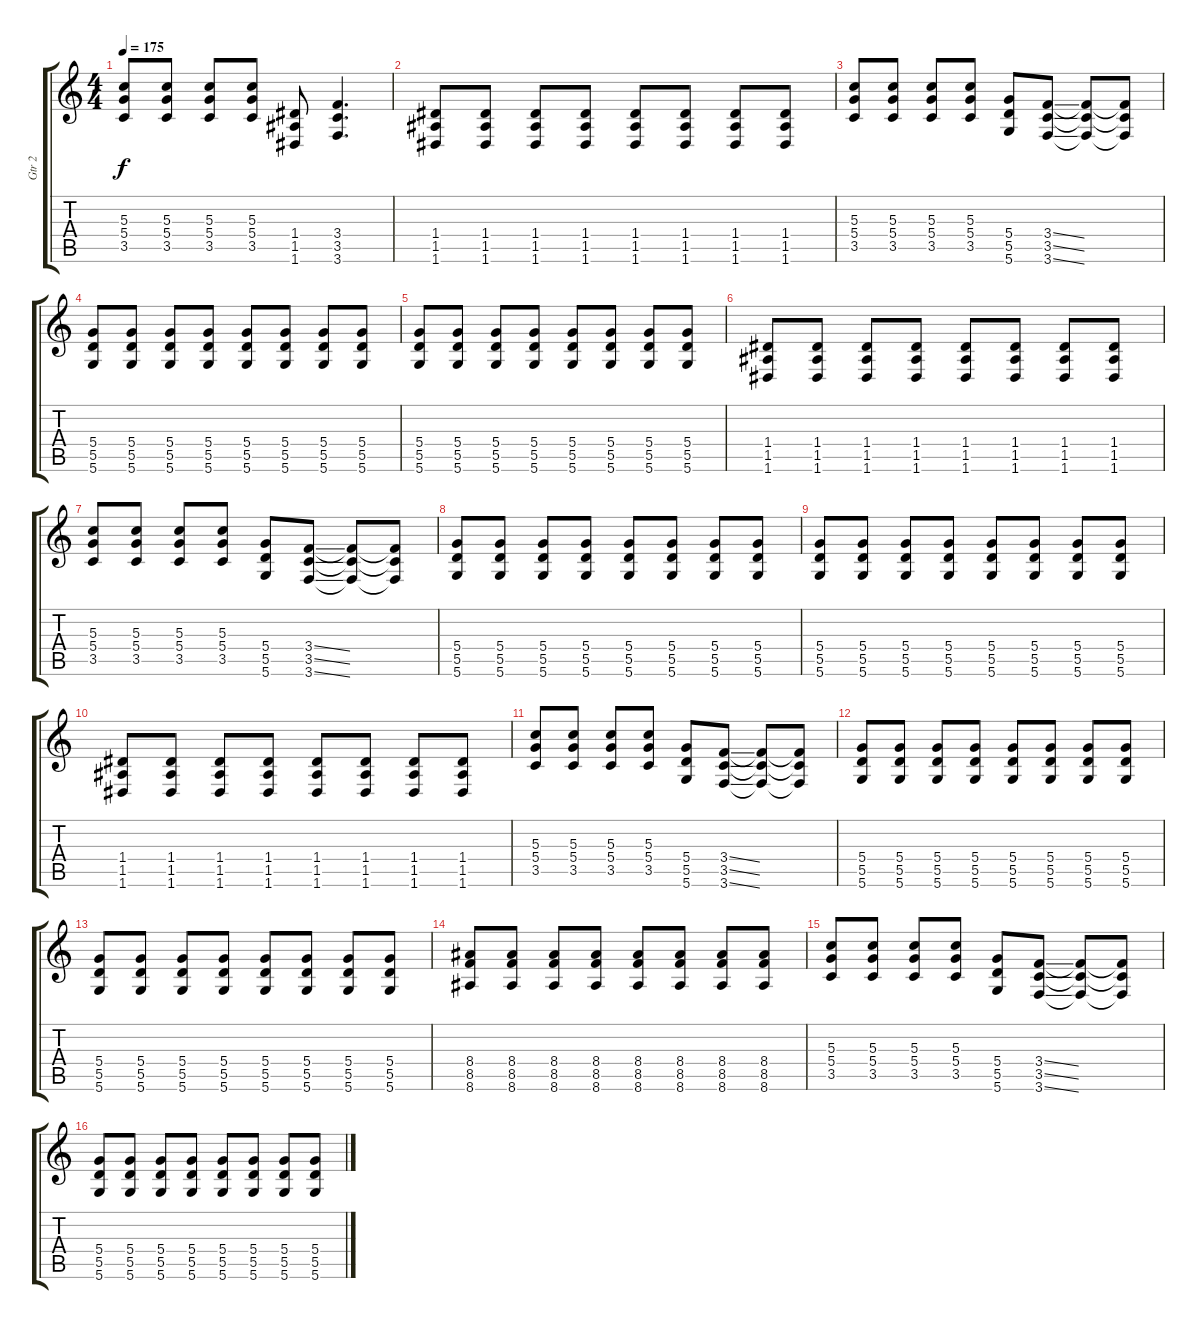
\track ("Gtr 2" "Gtr 2") {instrument overdrivenguitar}
\staff {score tabs}
\tuning (E4 B3 G3 D3 A2 D2) {hide}
\ts (4 4)
\tempo 175
\clef g2
\ks c
(5.3 5.4 3.5).8{dy f} (5.3 5.4 3.5).8 (5.3 5.4 3.5).8 (5.3 5.4 3.5).8 (1.4 1.5 1.6).8 (3.4 3.5 3.6).4{d} |
(1.4 1.5 1.6).8 (1.4 1.5 1.6).8 (1.4 1.5 1.6).8 (1.4 1.5 1.6).8 (1.4 1.5 1.6).8 (1.4 1.5 1.6).8 (1.4 1.5 1.6).8 (1.4 1.5 1.6).8 |
(5.3 5.4 3.5).8 (5.3 5.4 3.5).8 (5.3 5.4 3.5).8 (5.3 5.4 3.5).8 (5.4 5.5 5.6).8 (3.4{ss} 3.5{ss} 3.6{ss}).8 (3.4{t} 3.5{t} 3.6{t}).8 (3.4{t} 3.5{t} 3.6{t}).8 |
(5.4 5.5 5.6).8 (5.4 5.5 5.6).8 (5.4 5.5 5.6).8 (5.4 5.5 5.6).8 (5.4 5.5 5.6).8 (5.4 5.5 5.6).8 (5.4 5.5 5.6).8 (5.4 5.5 5.6).8 |
(5.4 5.5 5.6).8 (5.4 5.5 5.6).8 (5.4 5.5 5.6).8 (5.4 5.5 5.6).8 (5.4 5.5 5.6).8 (5.4 5.5 5.6).8 (5.4 5.5 5.6).8 (5.4 5.5 5.6).8 |
(1.4 1.5 1.6).8 (1.4 1.5 1.6).8 (1.4 1.5 1.6).8 (1.4 1.5 1.6).8 (1.4 1.5 1.6).8 (1.4 1.5 1.6).8 (1.4 1.5 1.6).8 (1.4 1.5 1.6).8 |
(5.3 5.4 3.5).8 (5.3 5.4 3.5).8 (5.3 5.4 3.5).8 (5.3 5.4 3.5).8 (5.4 5.5 5.6).8 (3.4{ss} 3.5{ss} 3.6{ss}).8 (3.4{t} 3.5{t} 3.6{t}).8 (3.4{t} 3.5{t} 3.6{t}).8 |
(5.4 5.5 5.6).8 (5.4 5.5 5.6).8 (5.4 5.5 5.6).8 (5.4 5.5 5.6).8 (5.4 5.5 5.6).8 (5.4 5.5 5.6).8 (5.4 5.5 5.6).8 (5.4 5.5 5.6).8 |
(5.4 5.5 5.6).8 (5.4 5.5 5.6).8 (5.4 5.5 5.6).8 (5.4 5.5 5.6).8 (5.4 5.5 5.6).8 (5.4 5.5 5.6).8 (5.4 5.5 5.6).8 (5.4 5.5 5.6).8 |
(1.4 1.5 1.6).8 (1.4 1.5 1.6).8 (1.4 1.5 1.6).8 (1.4 1.5 1.6).8 (1.4 1.5 1.6).8 (1.4 1.5 1.6).8 (1.4 1.5 1.6).8 (1.4 1.5 1.6).8 |
(5.3 5.4 3.5).8 (5.3 5.4 3.5).8 (5.3 5.4 3.5).8 (5.3 5.4 3.5).8 (5.4 5.5 5.6).8 (3.4{ss} 3.5{ss} 3.6{ss}).8 (3.4{t} 3.5{t} 3.6{t}).8 (3.4{t} 3.5{t} 3.6{t}).8 |
(5.4 5.5 5.6).8 (5.4 5.5 5.6).8 (5.4 5.5 5.6).8 (5.4 5.5 5.6).8 (5.4 5.5 5.6).8 (5.4 5.5 5.6).8 (5.4 5.5 5.6).8 (5.4 5.5 5.6).8 |
(5.4 5.5 5.6).8 (5.4 5.5 5.6).8 (5.4 5.5 5.6).8 (5.4 5.5 5.6).8 (5.4 5.5 5.6).8 (5.4 5.5 5.6).8 (5.4 5.5 5.6).8 (5.4 5.5 5.6).8 |
(8.4 8.5 8.6).8 (8.4 8.5 8.6).8 (8.4 8.5 8.6).8 (8.4 8.5 8.6).8 (8.4 8.5 8.6).8 (8.4 8.5 8.6).8 (8.4 8.5 8.6).8 (8.4 8.5 8.6).8 |
(5.3 5.4 3.5).8 (5.3 5.4 3.5).8 (5.3 5.4 3.5).8 (5.3 5.4 3.5).8 (5.4 5.5 5.6).8 (3.4{ss} 3.5{ss} 3.6{ss}).8 (3.4{t} 3.5{t} 3.6{t}).8 (3.4{t} 3.5{t} 3.6{t}).8 |
(5.4 5.5 5.6).8 (5.4 5.5 5.6).8 (5.4 5.5 5.6).8 (5.4 5.5 5.6).8 (5.4 5.5 5.6).8 (5.4 5.5 5.6).8 (5.4 5.5 5.6).8 (5.4 5.5 5.6).8
